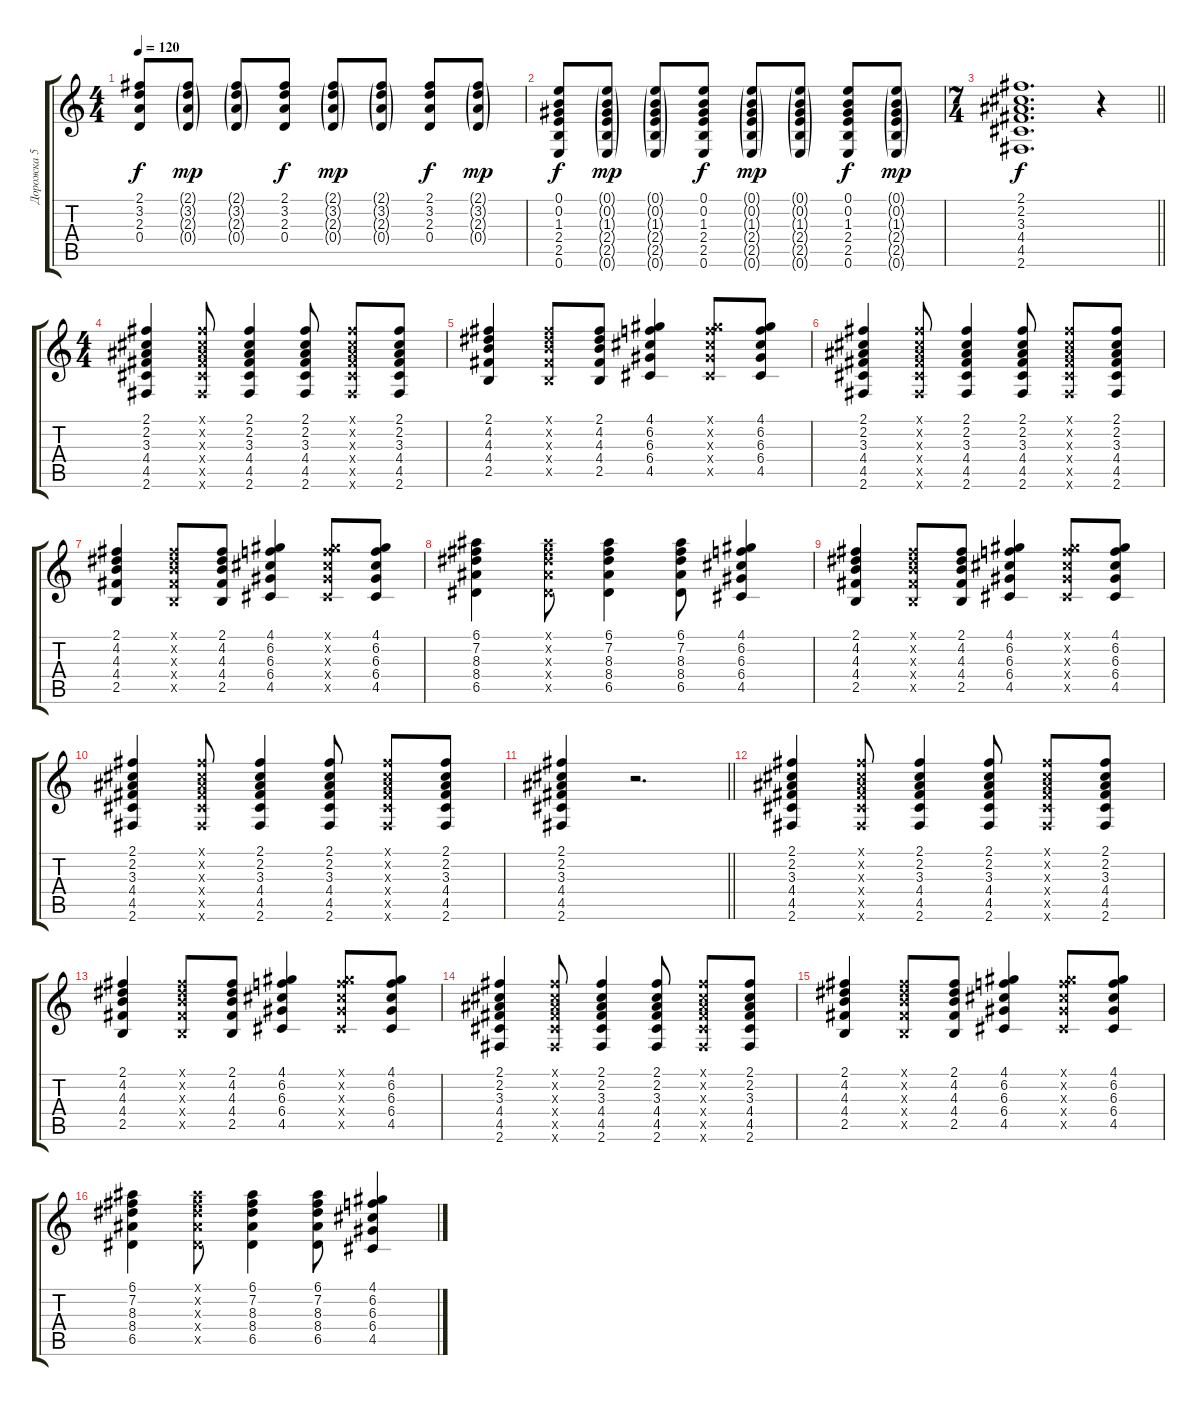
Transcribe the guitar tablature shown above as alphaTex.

\track ("Дорожка 5" "Дорожка 5") {instrument acousticguitarsteel}
\staff {score tabs}
\tuning (E4 B3 G3 D3 A2 E2) {hide}
\ts (4 4)
\tempo 120
\clef g2
\ks c
(2.1 3.2 2.3 0.4).8{dy f} (2.1{g} 3.2{g} 2.3{g} 0.4{g}).8{dy mp} (2.1{g} 3.2{g} 2.3{g} 0.4{g}).8 (2.1 3.2 2.3 0.4).8{dy f} (2.1{g} 3.2{g} 2.3{g} 0.4{g}).8{dy mp} (2.1{g} 3.2{g} 2.3{g} 0.4{g}).8 (2.1 3.2 2.3 0.4).8{dy f} (2.1{g} 3.2{g} 2.3{g} 0.4{g}).8{dy mp} |
(0.1 0.2 1.3 2.4 2.5 0.6).8{dy f} (0.1{g} 0.2{g} 1.3{g} 2.4{g} 2.5{g} 0.6{g}).8{dy mp} (0.1{g} 0.2{g} 1.3{g} 2.4{g} 2.5{g} 0.6{g}).8 (0.1 0.2 1.3 2.4 2.5 0.6).8{dy f} (0.1{g} 0.2{g} 1.3{g} 2.4{g} 2.5{g} 0.6{g}).8{dy mp} (0.1{g} 0.2{g} 1.3{g} 2.4{g} 2.5{g} 0.6{g}).8 (0.1 0.2 1.3 2.4 2.5 0.6).8{dy f} (0.1{g} 0.2{g} 1.3{g} 2.4{g} 2.5{g} 0.6{g}).8{dy mp} |
\ts (7 4)
\barLineRight lightlight
(2.1 2.2 3.3 4.4 4.5 2.6).1{d dy f} r.4 |
\ts (4 4)
(2.1 2.2 3.3 4.4 4.5 2.6).4 (2.1{x} 2.2{x} 3.3{x} 4.4{x} 4.5{x} 2.6{x}).8 (2.1 2.2 3.3 4.4 4.5 2.6).4 (2.1 2.2 3.3 4.4 4.5 2.6).8 (2.1{x} 2.2{x} 3.3{x} 4.4{x} 4.5{x} 2.6{x}).8 (2.1 2.2 3.3 4.4 4.5 2.6).8 |
(2.1 4.2 4.3 4.4 2.5).4 (2.1{x} 4.2{x} 4.3{x} 4.4{x} 2.5{x}).8 (2.1 4.2 4.3 4.4 2.5).8 (4.1 6.2 6.3 6.4 4.5).4 (4.1{x} 6.2{x} 6.3{x} 6.4{x} 4.5{x}).8 (4.1 6.2 6.3 6.4 4.5).8 |
(2.1 2.2 3.3 4.4 4.5 2.6).4 (2.1{x} 2.2{x} 3.3{x} 4.4{x} 4.5{x} 2.6{x}).8 (2.1 2.2 3.3 4.4 4.5 2.6).4 (2.1 2.2 3.3 4.4 4.5 2.6).8 (2.1{x} 2.2{x} 3.3{x} 4.4{x} 4.5{x} 2.6{x}).8 (2.1 2.2 3.3 4.4 4.5 2.6).8 |
(2.1 4.2 4.3 4.4 2.5).4 (2.1{x} 4.2{x} 4.3{x} 4.4{x} 2.5{x}).8 (2.1 4.2 4.3 4.4 2.5).8 (4.1 6.2 6.3 6.4 4.5).4 (4.1{x} 6.2{x} 6.3{x} 6.4{x} 4.5{x}).8 (4.1 6.2 6.3 6.4 4.5).8 |
(6.1 7.2 8.3 8.4 6.5).4 (6.1{x} 7.2{x} 8.3{x} 8.4{x} 6.5{x}).8 (6.1 7.2 8.3 8.4 6.5).4 (6.1 7.2 8.3 8.4 6.5).8 (4.1 6.2 6.3 6.4 4.5).4 |
(2.1 4.2 4.3 4.4 2.5).4 (2.1{x} 4.2{x} 4.3{x} 4.4{x} 2.5{x}).8 (2.1 4.2 4.3 4.4 2.5).8 (4.1 6.2 6.3 6.4 4.5).4 (4.1{x} 6.2{x} 6.3{x} 6.4{x} 4.5{x}).8 (4.1 6.2 6.3 6.4 4.5).8 |
(2.1 2.2 3.3 4.4 4.5 2.6).4 (2.1{x} 2.2{x} 3.3{x} 4.4{x} 4.5{x} 2.6{x}).8 (2.1 2.2 3.3 4.4 4.5 2.6).4 (2.1 2.2 3.3 4.4 4.5 2.6).8 (2.1{x} 2.2{x} 3.3{x} 4.4{x} 4.5{x} 2.6{x}).8 (2.1 2.2 3.3 4.4 4.5 2.6).8 |
\barLineRight lightlight
(2.1 2.2 3.3 4.4 4.5 2.6).4 r.2{d} |
(2.1 2.2 3.3 4.4 4.5 2.6).4 (2.1{x} 2.2{x} 3.3{x} 4.4{x} 4.5{x} 2.6{x}).8 (2.1 2.2 3.3 4.4 4.5 2.6).4 (2.1 2.2 3.3 4.4 4.5 2.6).8 (2.1{x} 2.2{x} 3.3{x} 4.4{x} 4.5{x} 2.6{x}).8 (2.1 2.2 3.3 4.4 4.5 2.6).8 |
(2.1 4.2 4.3 4.4 2.5).4 (2.1{x} 4.2{x} 4.3{x} 4.4{x} 2.5{x}).8 (2.1 4.2 4.3 4.4 2.5).8 (4.1 6.2 6.3 6.4 4.5).4 (4.1{x} 6.2{x} 6.3{x} 6.4{x} 4.5{x}).8 (4.1 6.2 6.3 6.4 4.5).8 |
(2.1 2.2 3.3 4.4 4.5 2.6).4 (2.1{x} 2.2{x} 3.3{x} 4.4{x} 4.5{x} 2.6{x}).8 (2.1 2.2 3.3 4.4 4.5 2.6).4 (2.1 2.2 3.3 4.4 4.5 2.6).8 (2.1{x} 2.2{x} 3.3{x} 4.4{x} 4.5{x} 2.6{x}).8 (2.1 2.2 3.3 4.4 4.5 2.6).8 |
(2.1 4.2 4.3 4.4 2.5).4 (2.1{x} 4.2{x} 4.3{x} 4.4{x} 2.5{x}).8 (2.1 4.2 4.3 4.4 2.5).8 (4.1 6.2 6.3 6.4 4.5).4 (4.1{x} 6.2{x} 6.3{x} 6.4{x} 4.5{x}).8 (4.1 6.2 6.3 6.4 4.5).8 |
(6.1 7.2 8.3 8.4 6.5).4 (6.1{x} 7.2{x} 8.3{x} 8.4{x} 6.5{x}).8 (6.1 7.2 8.3 8.4 6.5).4 (6.1 7.2 8.3 8.4 6.5).8 (4.1 6.2 6.3 6.4 4.5).4
